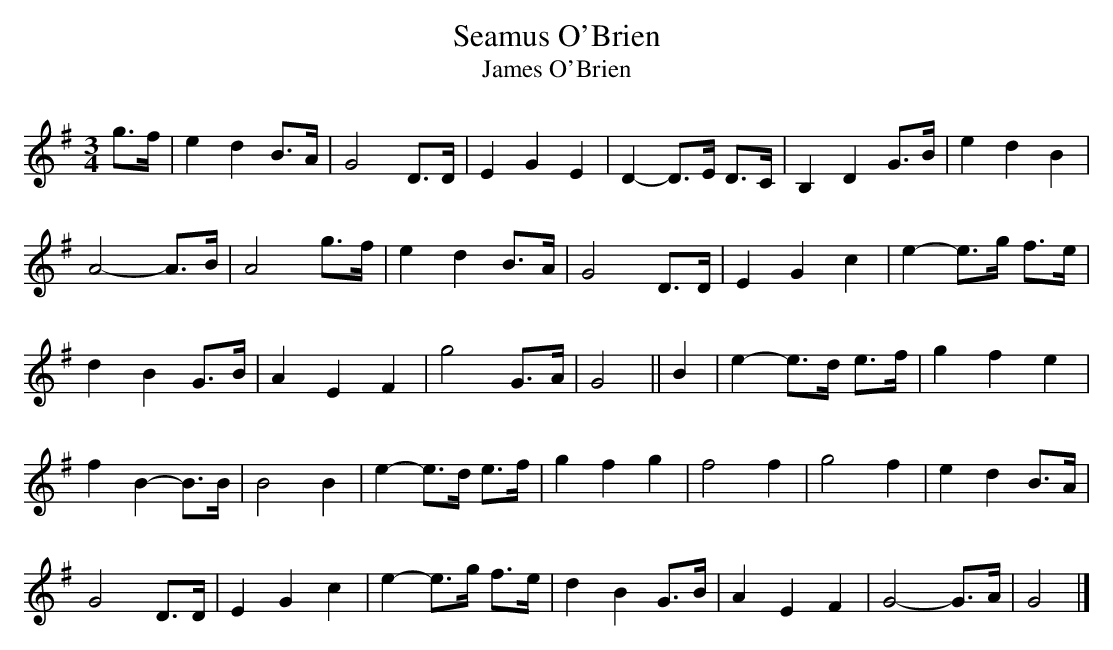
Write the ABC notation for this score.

X:1
T:Seamus O'Brien
T:James O'Brien
M:3/4
L:1/8
K:G
g>f | e2 d2 B>A | G4 D>D | E2 G2 E2 | D2- D>E D>C | B,2 D2 G>B | e2 d2 B2 |
A4- A>B | A4 g>f | e2 d2 B>A | G4 D>D | E2 G2 c2 | e2- e>g f>e |
d2 B2 G>B | A2 E2 F2 |g4- G>A | G4 || B2 | e2- e>d e>f | g2 f2 e2 |
f2 B2- B>B | B4 B2 | e2- e>d e>f | g2 f2 g2 | f4 f2 | g4 f2 | e2 d2 B>A |
G4 D>D | E2 G2 c2 | e2- e>g f>e | d2 B2 G>B | A2 E2 F2 | G4- G>A | G4 |]
